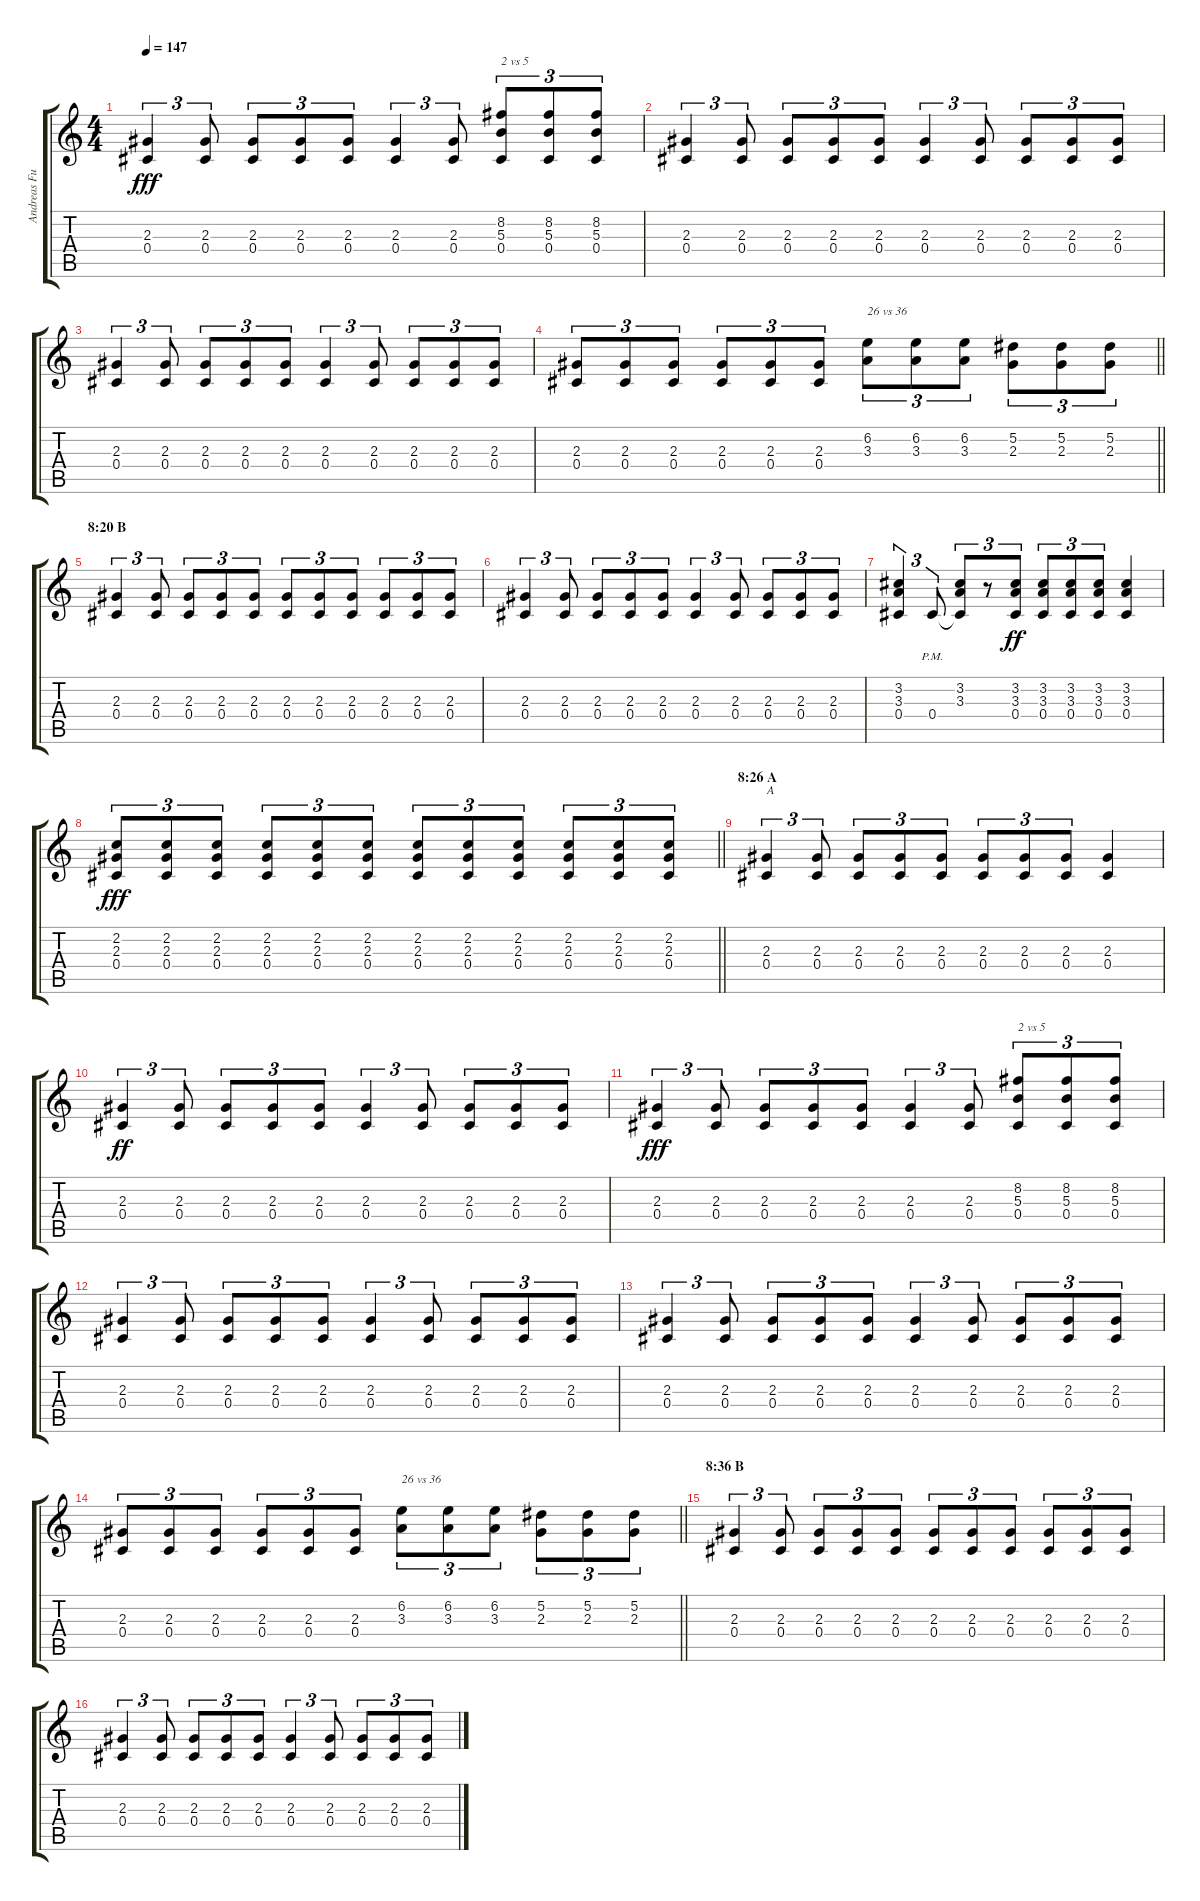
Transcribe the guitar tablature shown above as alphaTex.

\track ("Andreas Fullmestad (D# Tuning)" "Andreas Fu") {instrument distortionguitar}
\staff {score tabs}
\tuning (Eb4 Bb3 Gb3 Db3 Ab2 Eb2) {hide}
\ts (4 4)
\tempo 147
\clef g2
\ks c
(2.3 0.4).4{tu (3 2) dy fff} (2.3 0.4).8{tu (3 2)} (2.3 0.4).8{tu (3 2)} (2.3 0.4).8{tu (3 2)} (2.3 0.4).8{tu (3 2)} (2.3 0.4).4{tu (3 2)} (2.3 0.4).8{tu (3 2)} (8.2 5.3 0.4).8{tu (3 2) txt "2 vs 5"} (8.2 5.3 0.4).8{tu (3 2)} (8.2 5.3 0.4).8{tu (3 2)} |
(2.3 0.4).4{tu (3 2)} (2.3 0.4).8{tu (3 2)} (2.3 0.4).8{tu (3 2)} (2.3 0.4).8{tu (3 2)} (2.3 0.4).8{tu (3 2)} (2.3 0.4).4{tu (3 2)} (2.3 0.4).8{tu (3 2)} (2.3 0.4).8{tu (3 2)} (2.3 0.4).8{tu (3 2)} (2.3 0.4).8{tu (3 2)} |
(2.3 0.4).4{tu (3 2)} (2.3 0.4).8{tu (3 2)} (2.3 0.4).8{tu (3 2)} (2.3 0.4).8{tu (3 2)} (2.3 0.4).8{tu (3 2)} (2.3 0.4).4{tu (3 2)} (2.3 0.4).8{tu (3 2)} (2.3 0.4).8{tu (3 2)} (2.3 0.4).8{tu (3 2)} (2.3 0.4).8{tu (3 2)} |
\barLineRight lightlight
(2.3 0.4).8{tu (3 2)} (2.3 0.4).8{tu (3 2)} (2.3 0.4).8{tu (3 2)} (2.3 0.4).8{tu (3 2)} (2.3 0.4).8{tu (3 2)} (2.3 0.4).8{tu (3 2)} (6.2 3.3).8{tu (3 2) txt "26 vs 36"} (6.2 3.3).8{tu (3 2)} (6.2 3.3).8{tu (3 2)} (5.2 2.3).8{tu (3 2)} (5.2 2.3).8{tu (3 2)} (5.2 2.3).8{tu (3 2)} |
\section ("" "8:20 B")
(2.3 0.4).4{tu (3 2)} (2.3 0.4).8{tu (3 2)} (2.3 0.4).8{tu (3 2)} (2.3 0.4).8{tu (3 2)} (2.3 0.4).8{tu (3 2)} (2.3 0.4).8{tu (3 2)} (2.3 0.4).8{tu (3 2)} (2.3 0.4).8{tu (3 2)} (2.3 0.4).8{tu (3 2)} (2.3 0.4).8{tu (3 2)} (2.3 0.4).8{tu (3 2)} |
(2.3 0.4).4{tu (3 2)} (2.3 0.4).8{tu (3 2)} (2.3 0.4).8{tu (3 2)} (2.3 0.4).8{tu (3 2)} (2.3 0.4).8{tu (3 2)} (2.3 0.4).4{tu (3 2)} (2.3 0.4).8{tu (3 2)} (2.3 0.4).8{tu (3 2)} (2.3 0.4).8{tu (3 2)} (2.3 0.4).8{tu (3 2)} |
(3.2 3.3 0.4).4{tu (3 2)} 0.4{pm}.8{tu (3 2)} (3.2 3.3 0.4{t}).8{tu (3 2)} r.8{tu (3 2)} (3.2 3.3 0.4).8{tu (3 2) dy ff} (3.2 3.3 0.4).8{tu (3 2)} (3.2 3.3 0.4).8{tu (3 2)} (3.2 3.3 0.4).8{tu (3 2)} (3.2 3.3 0.4).4 |
\barLineRight lightlight
(2.2 2.3 0.4).8{tu (3 2) dy fff} (2.2 2.3 0.4).8{tu (3 2)} (2.2 2.3 0.4).8{tu (3 2)} (2.2 2.3 0.4).8{tu (3 2)} (2.2 2.3 0.4).8{tu (3 2)} (2.2 2.3 0.4).8{tu (3 2)} (2.2 2.3 0.4).8{tu (3 2)} (2.2 2.3 0.4).8{tu (3 2)} (2.2 2.3 0.4).8{tu (3 2)} (2.2 2.3 0.4).8{tu (3 2)} (2.2 2.3 0.4).8{tu (3 2)} (2.2 2.3 0.4).8{tu (3 2)} |
\section ("" "8:26 A")
(2.3 0.4).4{tu (3 2) txt "A"} (2.3 0.4).8{tu (3 2)} (2.3 0.4).8{tu (3 2)} (2.3 0.4).8{tu (3 2)} (2.3 0.4).8{tu (3 2)} (2.3 0.4).8{tu (3 2)} (2.3 0.4).8{tu (3 2)} (2.3 0.4).8{tu (3 2)} (2.3 0.4).4 |
(2.3 0.4).4{tu (3 2) dy ff} (2.3 0.4).8{tu (3 2)} (2.3 0.4).8{tu (3 2)} (2.3 0.4).8{tu (3 2)} (2.3 0.4).8{tu (3 2)} (2.3 0.4).4{tu (3 2)} (2.3 0.4).8{tu (3 2)} (2.3 0.4).8{tu (3 2)} (2.3 0.4).8{tu (3 2)} (2.3 0.4).8{tu (3 2)} |
(2.3 0.4).4{tu (3 2) dy fff} (2.3 0.4).8{tu (3 2)} (2.3 0.4).8{tu (3 2)} (2.3 0.4).8{tu (3 2)} (2.3 0.4).8{tu (3 2)} (2.3 0.4).4{tu (3 2)} (2.3 0.4).8{tu (3 2)} (8.2 5.3 0.4).8{tu (3 2) txt "2 vs 5"} (8.2 5.3 0.4).8{tu (3 2)} (8.2 5.3 0.4).8{tu (3 2)} |
(2.3 0.4).4{tu (3 2)} (2.3 0.4).8{tu (3 2)} (2.3 0.4).8{tu (3 2)} (2.3 0.4).8{tu (3 2)} (2.3 0.4).8{tu (3 2)} (2.3 0.4).4{tu (3 2)} (2.3 0.4).8{tu (3 2)} (2.3 0.4).8{tu (3 2)} (2.3 0.4).8{tu (3 2)} (2.3 0.4).8{tu (3 2)} |
(2.3 0.4).4{tu (3 2)} (2.3 0.4).8{tu (3 2)} (2.3 0.4).8{tu (3 2)} (2.3 0.4).8{tu (3 2)} (2.3 0.4).8{tu (3 2)} (2.3 0.4).4{tu (3 2)} (2.3 0.4).8{tu (3 2)} (2.3 0.4).8{tu (3 2)} (2.3 0.4).8{tu (3 2)} (2.3 0.4).8{tu (3 2)} |
\barLineRight lightlight
(2.3 0.4).8{tu (3 2)} (2.3 0.4).8{tu (3 2)} (2.3 0.4).8{tu (3 2)} (2.3 0.4).8{tu (3 2)} (2.3 0.4).8{tu (3 2)} (2.3 0.4).8{tu (3 2)} (6.2 3.3).8{tu (3 2) txt "26 vs 36"} (6.2 3.3).8{tu (3 2)} (6.2 3.3).8{tu (3 2)} (5.2 2.3).8{tu (3 2)} (5.2 2.3).8{tu (3 2)} (5.2 2.3).8{tu (3 2)} |
\section ("" "8:36 B")
(2.3 0.4).4{tu (3 2)} (2.3 0.4).8{tu (3 2)} (2.3 0.4).8{tu (3 2)} (2.3 0.4).8{tu (3 2)} (2.3 0.4).8{tu (3 2)} (2.3 0.4).8{tu (3 2)} (2.3 0.4).8{tu (3 2)} (2.3 0.4).8{tu (3 2)} (2.3 0.4).8{tu (3 2)} (2.3 0.4).8{tu (3 2)} (2.3 0.4).8{tu (3 2)} |
(2.3 0.4).4{tu (3 2)} (2.3 0.4).8{tu (3 2)} (2.3 0.4).8{tu (3 2)} (2.3 0.4).8{tu (3 2)} (2.3 0.4).8{tu (3 2)} (2.3 0.4).4{tu (3 2)} (2.3 0.4).8{tu (3 2)} (2.3 0.4).8{tu (3 2)} (2.3 0.4).8{tu (3 2)} (2.3 0.4).8{tu (3 2)}
